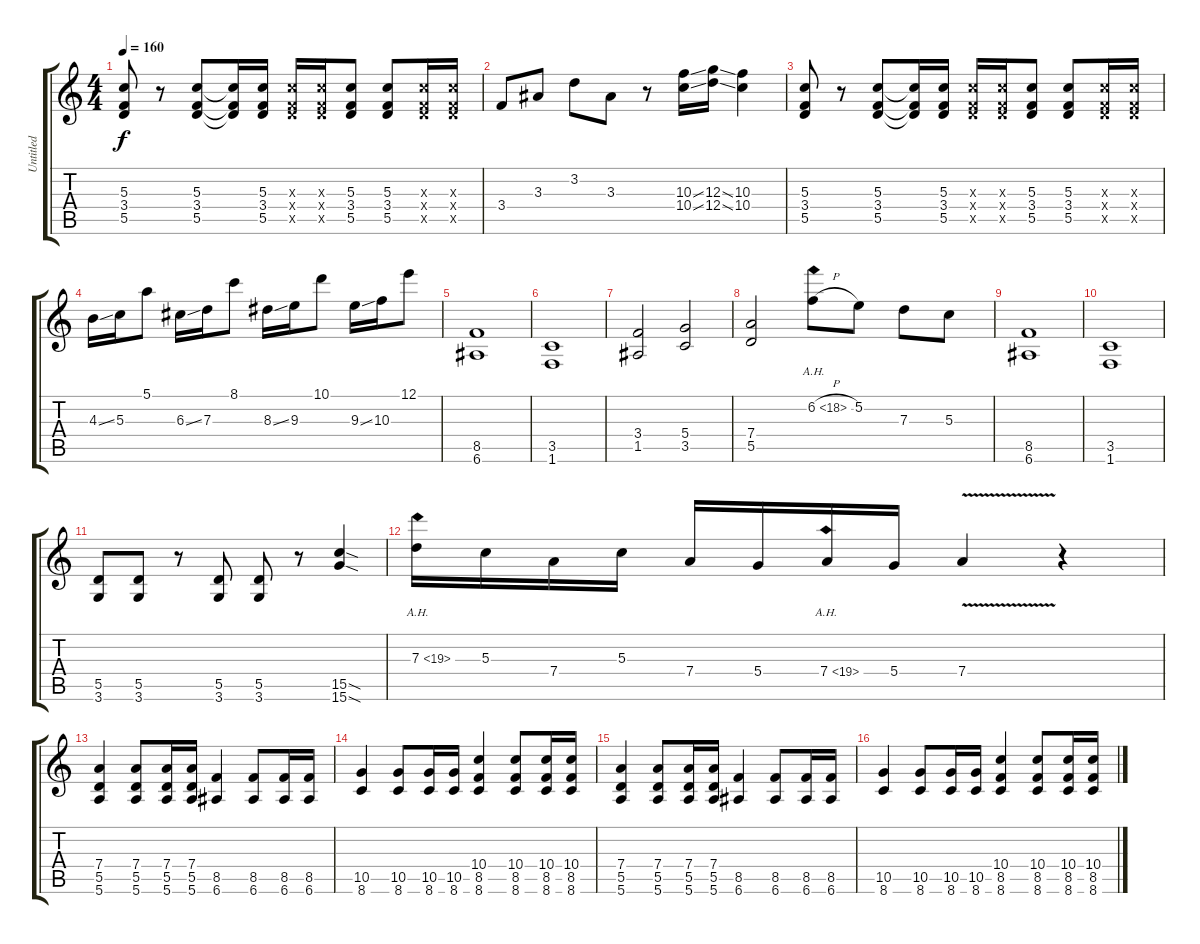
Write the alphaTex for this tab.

\track ("Untitled" "Untitled") {instrument distortionguitar}
\staff {score tabs}
\tuning (E4 B3 G3 D3 A2 E2) {hide}
\ts (4 4)
\tempo 160
\clef g2
\ks c
(5.3 3.4 5.5).8{dy f} r.8 (5.3 3.4 5.5).8 (5.3{t} 3.4{t} 5.5{t}).16 (5.3 3.4 5.5).16 (5.3{x} 3.4{x} 5.5{x}).16 (5.3{x} 3.4{x} 5.5{x}).16 (5.3 3.4 5.5).8 (5.3 3.4 5.5).8 (5.3{x} 3.4{x} 5.5{x}).16 (5.3{x} 3.4{x} 5.5{x}).16 |
3.4.8 3.3.8 3.2.8 3.3.8 r.8 (10.3{ss} 10.4{ss}).16 (12.3{ss} 12.4{ss}).16 (10.3 10.4).4 |
(5.3 3.4 5.5).8 r.8 (5.3 3.4 5.5).8 (5.3{t} 3.4{t} 5.5{t}).16 (5.3 3.4 5.5).16 (5.3{x} 3.4{x} 5.5{x}).16 (5.3{x} 3.4{x} 5.5{x}).16 (5.3 3.4 5.5).8 (5.3 3.4 5.5).8 (5.3{x} 3.4{x} 5.5{x}).16 (5.3{x} 3.4{x} 5.5{x}).16 |
4.3{ss}.16 5.3.16 5.1.8 6.3{ss}.16 7.3.16 8.1.8 8.3{ss}.16 9.3.16 10.1.8 9.3{ss}.16 10.3.16 12.1.8 |
(8.5 6.6).1 |
(3.5 1.6).1 |
(3.4 1.5).2 (5.4 3.5).2 |
(7.4 5.5).2 6.2{ah 12 h}.8 5.2.8 7.3.8 5.3.8 |
(8.5 6.6).1 |
(3.5 1.6).1 |
(5.5 3.6).8 (5.5 3.6).8 r.8 (5.5 3.6).8 (5.5 3.6).8 r.8 (15.5{sod} 15.6{sod}).4 |
7.3{ah 12}.16 5.3.16 7.4.16 5.3.16 7.4.16 5.4.16 7.4{ah 12}.16 5.4.16 7.4{v}.4 r.4 |
(7.4 5.5 5.6).4 (7.4 5.5 5.6).8 (7.4 5.5 5.6).16 (7.4 5.5 5.6).16 (8.5 6.6).4 (8.5 6.6).8 (8.5 6.6).16 (8.5 6.6).16 |
(10.5 8.6).4 (10.5 8.6).8 (10.5 8.6).16 (10.5 8.6).16 (10.4 8.5 8.6).4 (10.4 8.5 8.6).8 (10.4 8.5 8.6).16 (10.4 8.5 8.6).16 |
(7.4 5.5 5.6).4 (7.4 5.5 5.6).8 (7.4 5.5 5.6).16 (7.4 5.5 5.6).16 (8.5 6.6).4 (8.5 6.6).8 (8.5 6.6).16 (8.5 6.6).16 |
(10.5 8.6).4 (10.5 8.6).8 (10.5 8.6).16 (10.5 8.6).16 (10.4 8.5 8.6).4 (10.4 8.5 8.6).8 (10.4 8.5 8.6).16 (10.4 8.5 8.6).16
